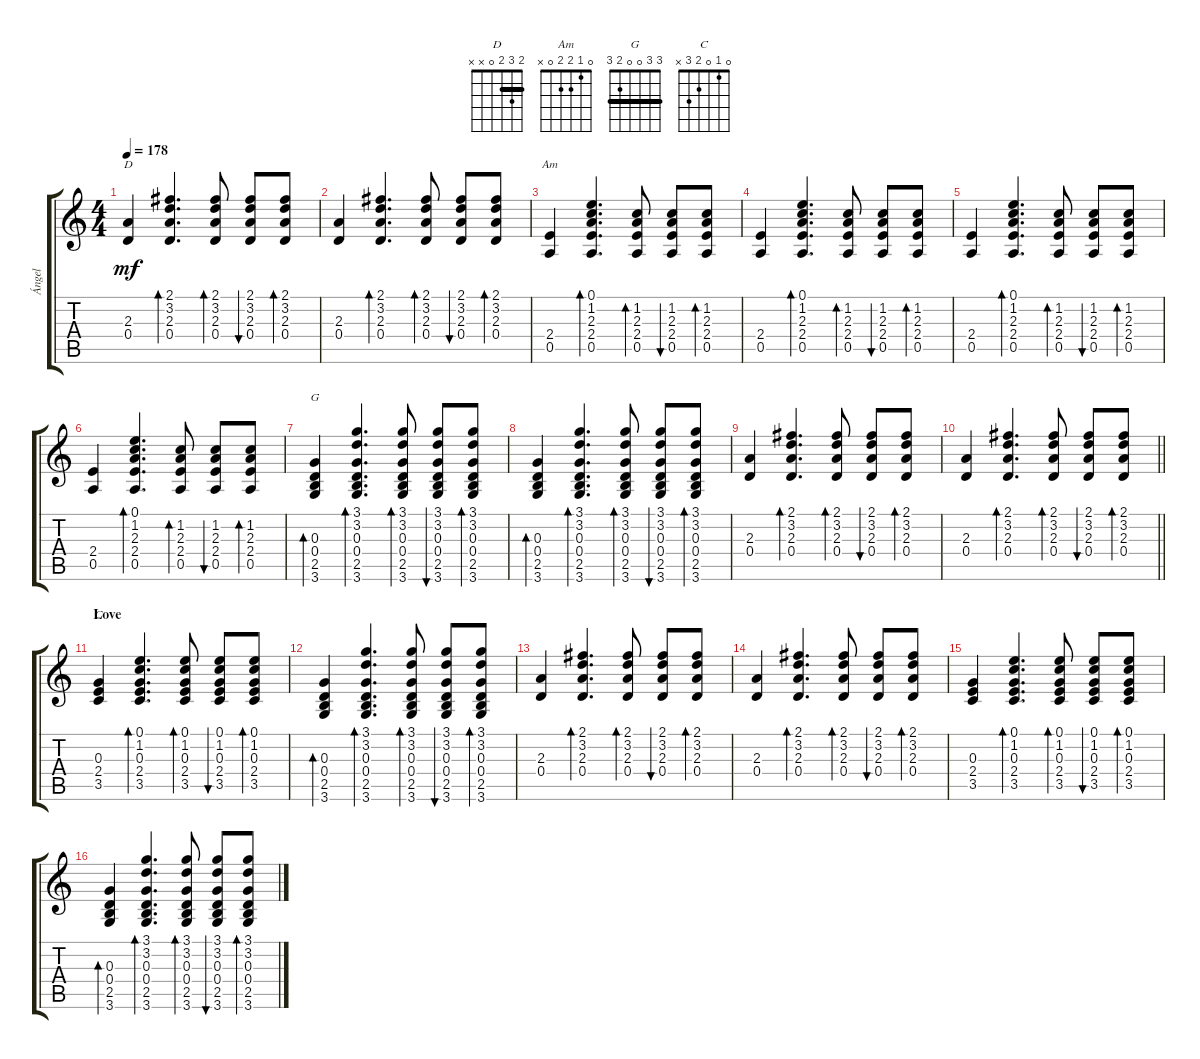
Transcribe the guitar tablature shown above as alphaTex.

\track ("Ángel" "Ángel") {instrument acousticguitarsteel}
\staff {score tabs}
\tuning (E4 B3 G3 D3 A2 E2) {hide}
\chord ("D" 2 3 2 0 x x) {barre 2}
\chord ("Am" 0 1 2 2 0 x)
\chord ("G" 3 3 0 0 2 3) {barre 3}
\chord ("C" 0 1 0 2 3 x)
\ts (4 4)
\tempo 178
\clef g2
\ks c
(2.3 0.4).4{ch "D" dy mf} (2.1 3.2 2.3 0.4).4{d bd 30} (2.1 3.2 2.3 0.4).8{bd 30} (2.1 3.2 2.3 0.4).8{bu 30} (2.1 3.2 2.3 0.4).8{bd 30} |
(2.3 0.4).4 (2.1 3.2 2.3 0.4).4{d bd 30} (2.1 3.2 2.3 0.4).8{bd 30} (2.1 3.2 2.3 0.4).8{bu 30} (2.1 3.2 2.3 0.4).8{bd 30} |
(2.4 0.5).4{ch "Am"} (0.1 1.2 2.3 2.4 0.5).4{d bd 30} (1.2 2.3 2.4 0.5).8{bd 30} (1.2 2.3 2.4 0.5).8{bu 30} (1.2 2.3 2.4 0.5).8{bd 30} |
(2.4 0.5).4 (0.1 1.2 2.3 2.4 0.5).4{d bd 30} (1.2 2.3 2.4 0.5).8{bd 30} (1.2 2.3 2.4 0.5).8{bu 30} (1.2 2.3 2.4 0.5).8{bd 30} |
(2.4 0.5).4 (0.1 1.2 2.3 2.4 0.5).4{d bd 30} (1.2 2.3 2.4 0.5).8{bd 30} (1.2 2.3 2.4 0.5).8{bu 30} (1.2 2.3 2.4 0.5).8{bd 30} |
(2.4 0.5).4 (0.1 1.2 2.3 2.4 0.5).4{d bd 30} (1.2 2.3 2.4 0.5).8{bd 30} (1.2 2.3 2.4 0.5).8{bu 30} (1.2 2.3 2.4 0.5).8{bd 30} |
(0.3 0.4 2.5 3.6).4{bd 30 ch "G"} (3.1 3.2 0.3 0.4 2.5 3.6).4{d bd 30} (3.1 3.2 0.3 0.4 2.5 3.6).8{bd 30} (3.1 3.2 0.3 0.4 2.5 3.6).8{bu 30} (3.1 3.2 0.3 0.4 2.5 3.6).8{bd 30} |
(0.3 0.4 2.5 3.6).4{bd 30} (3.1 3.2 0.3 0.4 2.5 3.6).4{d bd 30} (3.1 3.2 0.3 0.4 2.5 3.6).8{bd 30} (3.1 3.2 0.3 0.4 2.5 3.6).8{bu 30} (3.1 3.2 0.3 0.4 2.5 3.6).8{bd 30} |
(2.3 0.4).4 (2.1 3.2 2.3 0.4).4{d bd 30} (2.1 3.2 2.3 0.4).8{bd 30} (2.1 3.2 2.3 0.4).8{bu 30} (2.1 3.2 2.3 0.4).8{bd 30} |
\barLineRight lightlight
(2.3 0.4).4 (2.1 3.2 2.3 0.4).4{d bd 30} (2.1 3.2 2.3 0.4).8{bd 30} (2.1 3.2 2.3 0.4).8{bu 30} (2.1 3.2 2.3 0.4).8{bd 30} |
\section ("" "Love")
(0.3 2.4 3.5).4{ch "C"} (0.1 1.2 0.3 2.4 3.5).4{d bd 30} (0.1 1.2 0.3 2.4 3.5).8{bd 60} (0.1 1.2 0.3 2.4 3.5).8{bu 60} (0.1 1.2 0.3 2.4 3.5).8{bd 60} |
(0.3 0.4 2.5 3.6).4{bd 30} (3.1 3.2 0.3 0.4 2.5 3.6).4{d bd 30} (3.1 3.2 0.3 0.4 2.5 3.6).8{bd 30} (3.1 3.2 0.3 0.4 2.5 3.6).8{bu 30} (3.1 3.2 0.3 0.4 2.5 3.6).8{bd 30} |
(2.3 0.4).4 (2.1 3.2 2.3 0.4).4{d bd 30} (2.1 3.2 2.3 0.4).8{bd 30} (2.1 3.2 2.3 0.4).8{bu 30} (2.1 3.2 2.3 0.4).8{bd 30} |
(2.3 0.4).4 (2.1 3.2 2.3 0.4).4{d bd 30} (2.1 3.2 2.3 0.4).8{bd 30} (2.1 3.2 2.3 0.4).8{bu 30} (2.1 3.2 2.3 0.4).8{bd 30} |
(0.3 2.4 3.5).4 (0.1 1.2 0.3 2.4 3.5).4{d bd 30} (0.1 1.2 0.3 2.4 3.5).8{bd 60} (0.1 1.2 0.3 2.4 3.5).8{bu 60} (0.1 1.2 0.3 2.4 3.5).8{bd 60} |
(0.3 0.4 2.5 3.6).4{bd 30} (3.1 3.2 0.3 0.4 2.5 3.6).4{d bd 30} (3.1 3.2 0.3 0.4 2.5 3.6).8{bd 30} (3.1 3.2 0.3 0.4 2.5 3.6).8{bu 30} (3.1 3.2 0.3 0.4 2.5 3.6).8{bd 30}
